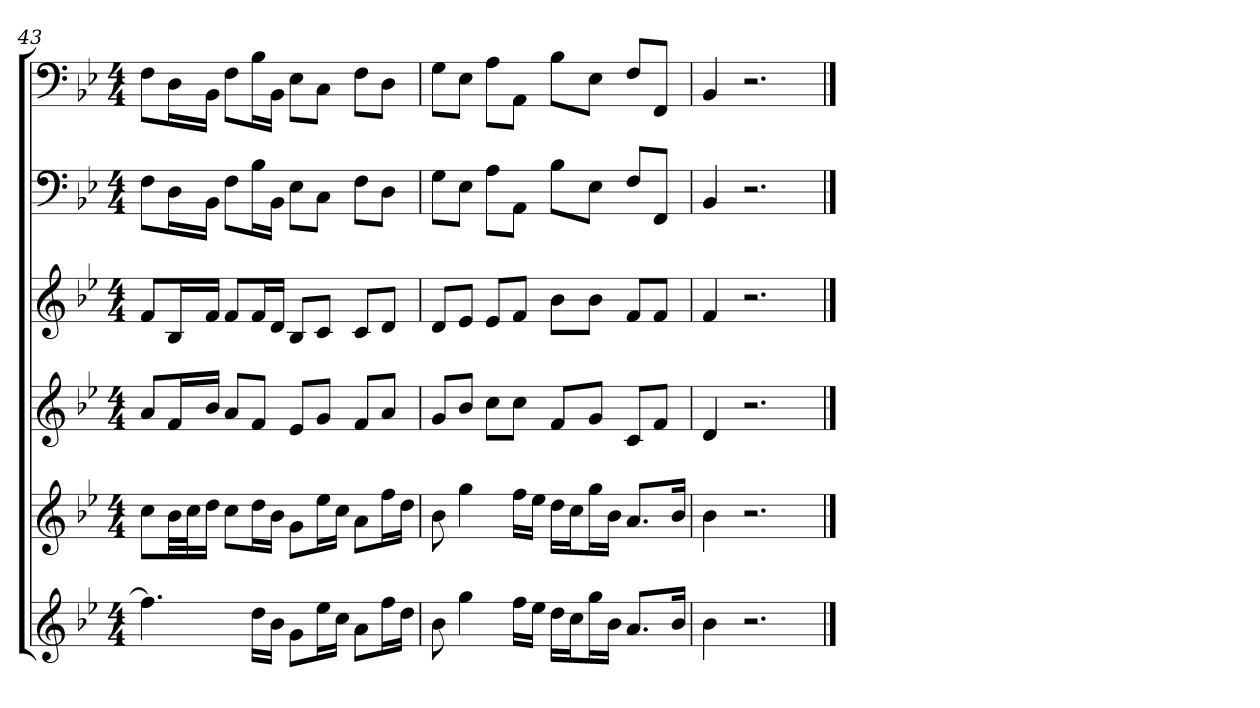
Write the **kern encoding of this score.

**kern	**kern	**kern	**kern	**kern	**kern
*part6	*part5	*part4	*part3	*part2	*part1
*staff6	*staff5	*staff4	*staff3	*staff2	*staff1
*k[b-e-]	*k[b-e-]	*k[b-e-]	*k[b-e-]	*k[b-e-]	*k[b-e-]
*B-:	*B-:	*B-:	*B-:	*B-:	*B-:
*M4/4	*M4/4	*M4/4	*M4/4	*M4/4	*M4/4
=43	=43	=43	=43	=43	=43
4.ff]	8ccL	8aL	8fL	8FL	8FL
.	32b-LL	16fL	16B-L	16DL	16DL
.	32ccJ	.	.	.	.
.	16ddJJ	16b-JJ	16fJJ	16BB-JJ	16BB-JJ
.	8ccL	8aL	8fL	8FL	8FL
16ddLL	16ddL	8fJ	16fL	16B-L	16B-L
16b-JJ	16b-JJ	.	16dJJ	16BB-JJ	16BB-JJ
8gL	8gL	8e-L	8B-L	8E-L	8E-L
16ee-L	16ee-L	8gJ	8cJ	8CJ	8CJ
16ccJJ	16ccJJ	.	.	.	.
8aL	8aL	8fL	8cL	8FL	8FL
16ffL	16ffL	8aJ	8dJ	8DJ	8DJ
16ddJJ	16ddJJ	.	.	.	.
=44	=44	=44	=44	=44	=44
8b-	8b-	8gL	8dL	8GL	8GL
4gg	4gg	8b-J	8e-J	8E-J	8E-J
.	.	8ccL	8e-L	8AL	8AL
16ffLL	16ffLL	8ccJ	8fJ	8AAJ	8AAJ
16ee-JJ	16ee-JJ	.	.	.	.
16ddLL	16ddLL	8fL	8b-L	8B-L	8B-L
16ccJ	16ccJ	.	.	.	.
16ggL	16ggL	8gJ	8b-J	8E-J	8E-J
16b-JJ	16b-JJ	.	.	.	.
8.aL	8.aL	8cL	8fL	8FL	8FL
.	.	8fJ	8fJ	8FFJ	8FFJ
16b-Jk	16b-Jk	.	.	.	.
=45	=45	=45	=45	=45	=45
4b-	4b-	4d	4f	4BB-	4BB-
2.r	2.r	2.r	2.r	2.r	2.r
==	==	==	==	==	==
*-	*-	*-	*-	*-	*-
